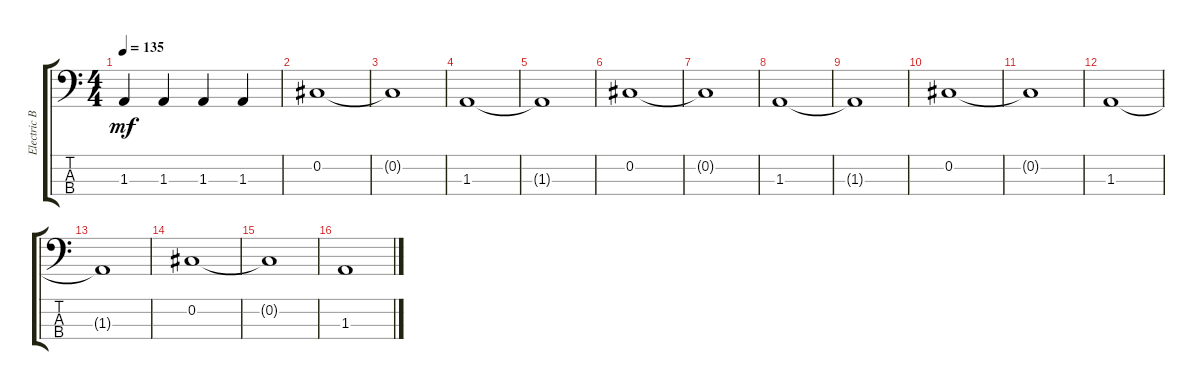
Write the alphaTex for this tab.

\track ("Electric Bass" "Electric B") {instrument electricbassfinger}
\staff {score tabs}
\tuning (Gb2 Db2 Ab1 Db1) {hide}
\ts (4 4)
\tempo 135
\clef f4
\ks c
1.3.4{dy mf} 1.3.4 1.3.4 1.3.4 |
0.2.1 |
0.2{t}.1 |
1.3.1 |
1.3{t}.1 |
0.2.1 |
0.2{t}.1 |
1.3.1 |
1.3{t}.1 |
0.2.1 |
0.2{t}.1 |
1.3.1 |
1.3{t}.1 |
0.2.1 |
0.2{t}.1 |
1.3.1
